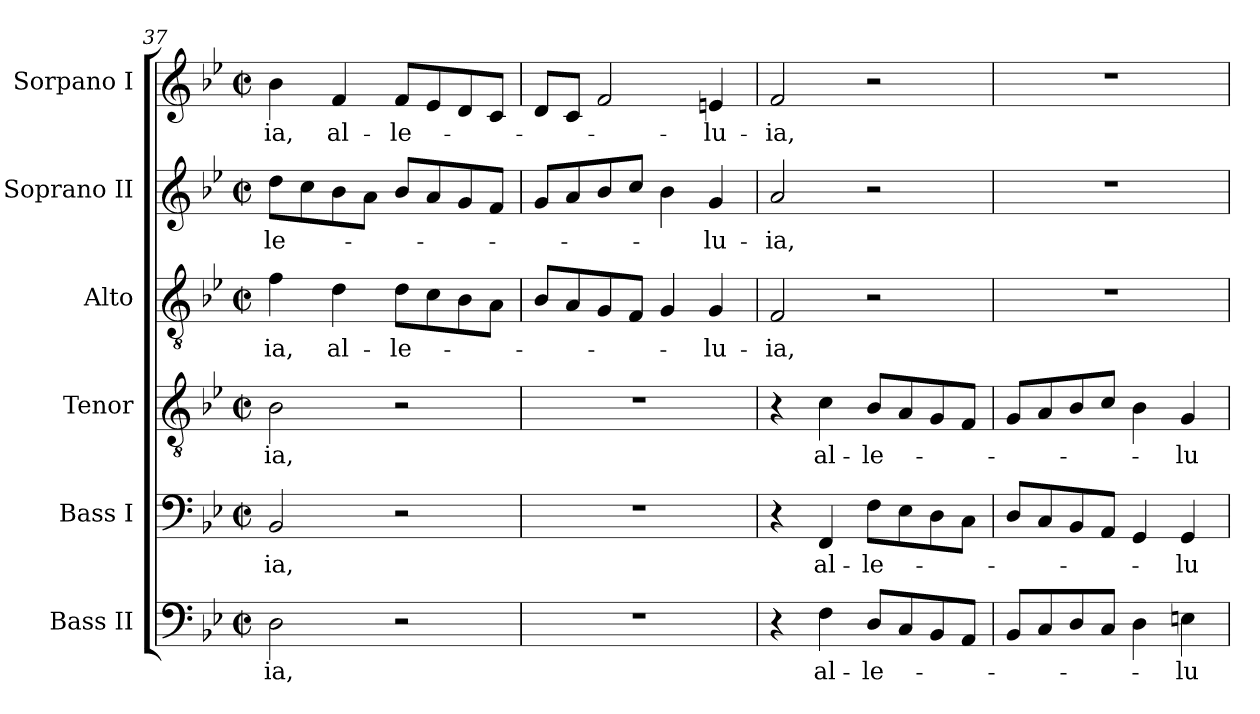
**kern	**text	**kern	**text	**kern	**text	**kern	**text	**kern	**text	**kern	**text
*part6	*part6	*part5	*part5	*part4	*part4	*part3	*part3	*part2	*part2	*part1	*part1
*staff6	*staff6	*staff5	*staff5	*staff4	*staff4	*staff3	*staff3	*staff2	*staff2	*staff1	*staff1
*I"Bass II	*	*I"Bass I	*	*I"Tenor	*	*I"Alto	*	*I"Soprano II	*	*I"Sorpano I	*
*clefF4	*	*clefF4	*	*clefGv2	*	*clefGv2	*	*clefG2	*	*clefG2	*
*	*	*	*	*ITrd7c12	*	*	*	*	*	*	*
*k[b-e-]	*	*k[b-e-]	*	*k[b-e-]	*	*k[b-e-]	*	*k[b-e-]	*	*k[b-e-]	*
*B-:	*	*B-:	*	*B-:	*	*B-:	*	*B-:	*	*B-:	*
*M2/2	*	*M2/2	*	*M2/2	*	*M2/2	*	*M2/2	*	*M2/2	*
*met(c|)	*	*met(c|)	*	*met(c|)	*	*met(c|)	*	*met(c|)	*	*met(c|)	*
=37	=37	=37	=37	=37	=37	=37	=37	=37	=37	=37	=37
!	!LO:LY:b:color=#000000	!	!	!	!	!	!	!	!	!	!
!	!	!	!LO:LY:b:color=#000000	!	!	!	!	!	!	!	!
!	!	!	!	!	!LO:LY:b:color=#000000	!	!	!	!	!	!
!	!	!	!	!	!	!	!LO:LY:b:color=#000000	!	!	!	!
!	!	!	!	!	!	!	!	!	!LO:LY:b:color=#000000	!	!
!	!	!	!	!	!	!	!	!	!	!	!LO:LY:b:color=#000000
2Di\	-ia,	2BB-i/	-ia,	2BB-i\	-ia,	4fi\	-ia,	8ddi\L	-le-	4b-i\	-ia,
.	.	.	.	.	.	.	.	8cci\	.	.	.
!	!	!	!	!	!	!	!LO:LY:b:color=#000000	!	!	!	!
!	!	!	!	!	!	!	!	!	!	!	!LO:LY:b:color=#000000
.	.	.	.	.	.	4di\	al-	8b-i\	.	4fi/	al-
.	.	.	.	.	.	.	.	8ai\J	.	.	.
!	!	!	!	!	!	!	!LO:LY:b:color=#000000	!	!	!	!
!	!	!	!	!	!	!	!	!	!	!	!LO:LY:b:color=#000000
2r	.	2r	.	2r	.	8di\L	-le-	8b-i/L	.	8fi/L	-le-
.	.	.	.	.	.	8ci\	.	8ai/	.	8e-i/	.
.	.	.	.	.	.	8B-i\	.	8gi/	.	8di/	.
.	.	.	.	.	.	8Ai\J	.	8fi/J	.	8ci/J	.
=38	=38	=38	=38	=38	=38	=38	=38	=38	=38	=38	=38
1r	.	1r	.	1r	.	8B-i/L	.	8gi/L	.	8di/L	.
.	.	.	.	.	.	8Ai/	.	8ai/	.	8ci/J	.
.	.	.	.	.	.	8Gi/	.	8b-i/	.	2fi/	.
.	.	.	.	.	.	8Fi/J	.	8cci/J	.	.	.
.	.	.	.	.	.	4Gi/	.	4b-i\	.	.	.
!	!	!	!	!	!	!	!LO:LY:b:color=#000000	!	!	!	!
!	!	!	!	!	!	!	!	!	!LO:LY:b:color=#000000	!	!
!	!	!	!	!	!	!	!	!	!	!	!LO:LY:b:color=#000000
.	.	.	.	.	.	4Gi/	-lu-	4gi/	-lu-	4eni/	-lu-
=39	=39	=39	=39	=39	=39	=39	=39	=39	=39	=39	=39
!	!	!	!	!	!	!	!LO:LY:b:color=#000000	!	!	!	!
!	!	!	!	!	!	!	!	!	!LO:LY:b:color=#000000	!	!
!	!	!	!	!	!	!	!	!	!	!	!LO:LY:b:color=#000000
4r	.	4r	.	4r	.	2Fi/	-ia,	2ai/	-ia,	2fi/	-ia,
!	!LO:LY:b:color=#000000	!	!	!	!	!	!	!	!	!	!
!	!	!	!LO:LY:b:color=#000000	!	!	!	!	!	!	!	!
!	!	!	!	!	!LO:LY:b:color=#000000	!	!	!	!	!	!
4Fi\	al-	4FFi/	al-	4Ci\	al-	.	.	.	.	.	.
!	!LO:LY:b:color=#000000	!	!	!	!	!	!	!	!	!	!
!	!	!	!LO:LY:b:color=#000000	!	!	!	!	!	!	!	!
!	!	!	!	!	!LO:LY:b:color=#000000	!	!	!	!	!	!
8Di/L	-le-	8Fi\L	-le-	8BB-i/L	-le-	2r	.	2r	.	2r	.
8Ci/	.	8E-i\	.	8AAi/	.	.	.	.	.	.	.
8BB-i/	.	8Di\	.	8GGi/	.	.	.	.	.	.	.
8AAi/J	.	8Ci\J	.	8FFi/J	.	.	.	.	.	.	.
!!LO:PB:g=z
=40	=40	=40	=40	=40	=40	=40	=40	=40	=40	=40	=40
8BB-i/L	.	8Di/L	.	8GGi/L	.	1r	.	1r	.	1r	.
8Ci/	.	8Ci/	.	8AAi/	.	.	.	.	.	.	.
8Di/	.	8BB-i/	.	8BB-i/	.	.	.	.	.	.	.
8Ci/J	.	8AAi/J	.	8Ci/J	.	.	.	.	.	.	.
4Di\	.	4GGi/	.	4BB-i\	.	.	.	.	.	.	.
!	!LO:LY:b:color=#000000	!	!	!	!	!	!	!	!	!	!
!	!	!	!LO:LY:b:color=#000000	!	!	!	!	!	!	!	!
!	!	!	!	!	!LO:LY:b:color=#000000	!	!	!	!	!	!
4Eni\	-lu-	4GGi/	-lu-	4GGi/	-lu-	.	.	.	.	.	.
=	=	=	=	=	=	=	=	=	=	=	=
*-	*-	*-	*-	*-	*-	*-	*-	*-	*-	*-	*-
